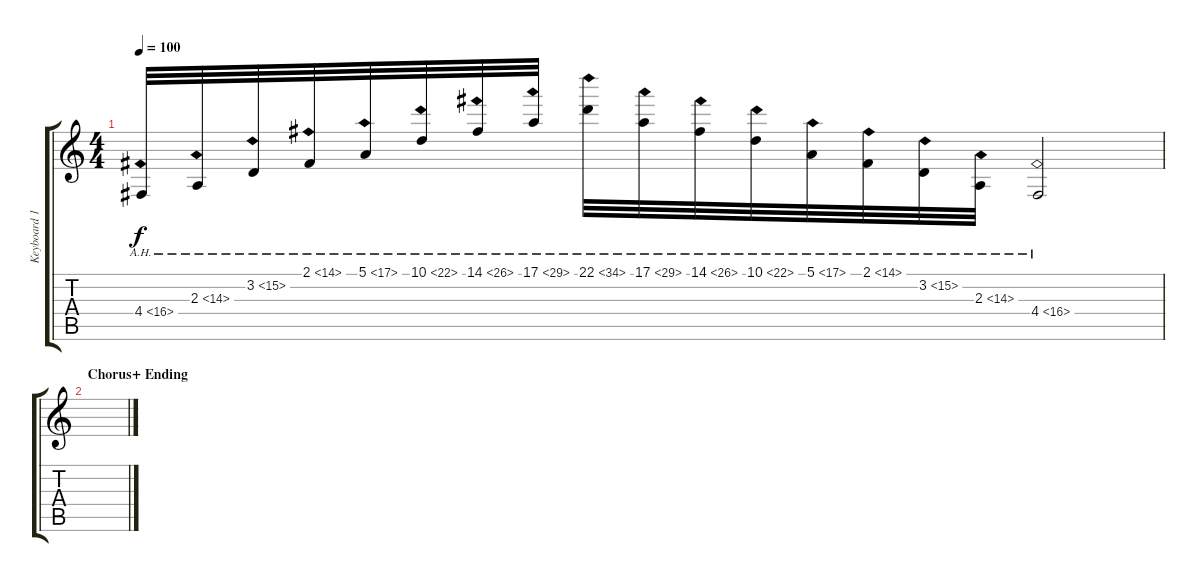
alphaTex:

\track ("Keyboard 1" "Keyboard 1") {instrument lead1square}
\staff {score tabs}
\tuning (E4 B3 G3 D3 A2 E2) {hide}
\ts (4 4)
\tempo 100
\clef g2
\ks c
4.4{ah 12}.32{dy f} 2.3{ah 12}.32 3.2{ah 12}.32 2.1{ah 12}.32 5.1{ah 12}.32 10.1{ah 12}.32 14.1{ah 12}.32 17.1{ah 12}.32 22.1{ah 12}.32 17.1{ah 12}.32 14.1{ah 12}.32 10.1{ah 12}.32 5.1{ah 12}.32 2.1{ah 12}.32 3.2{ah 12}.32 2.3{ah 12}.32 4.4{ah 12}.2 |
\section ("" "Chorus+ Ending")
